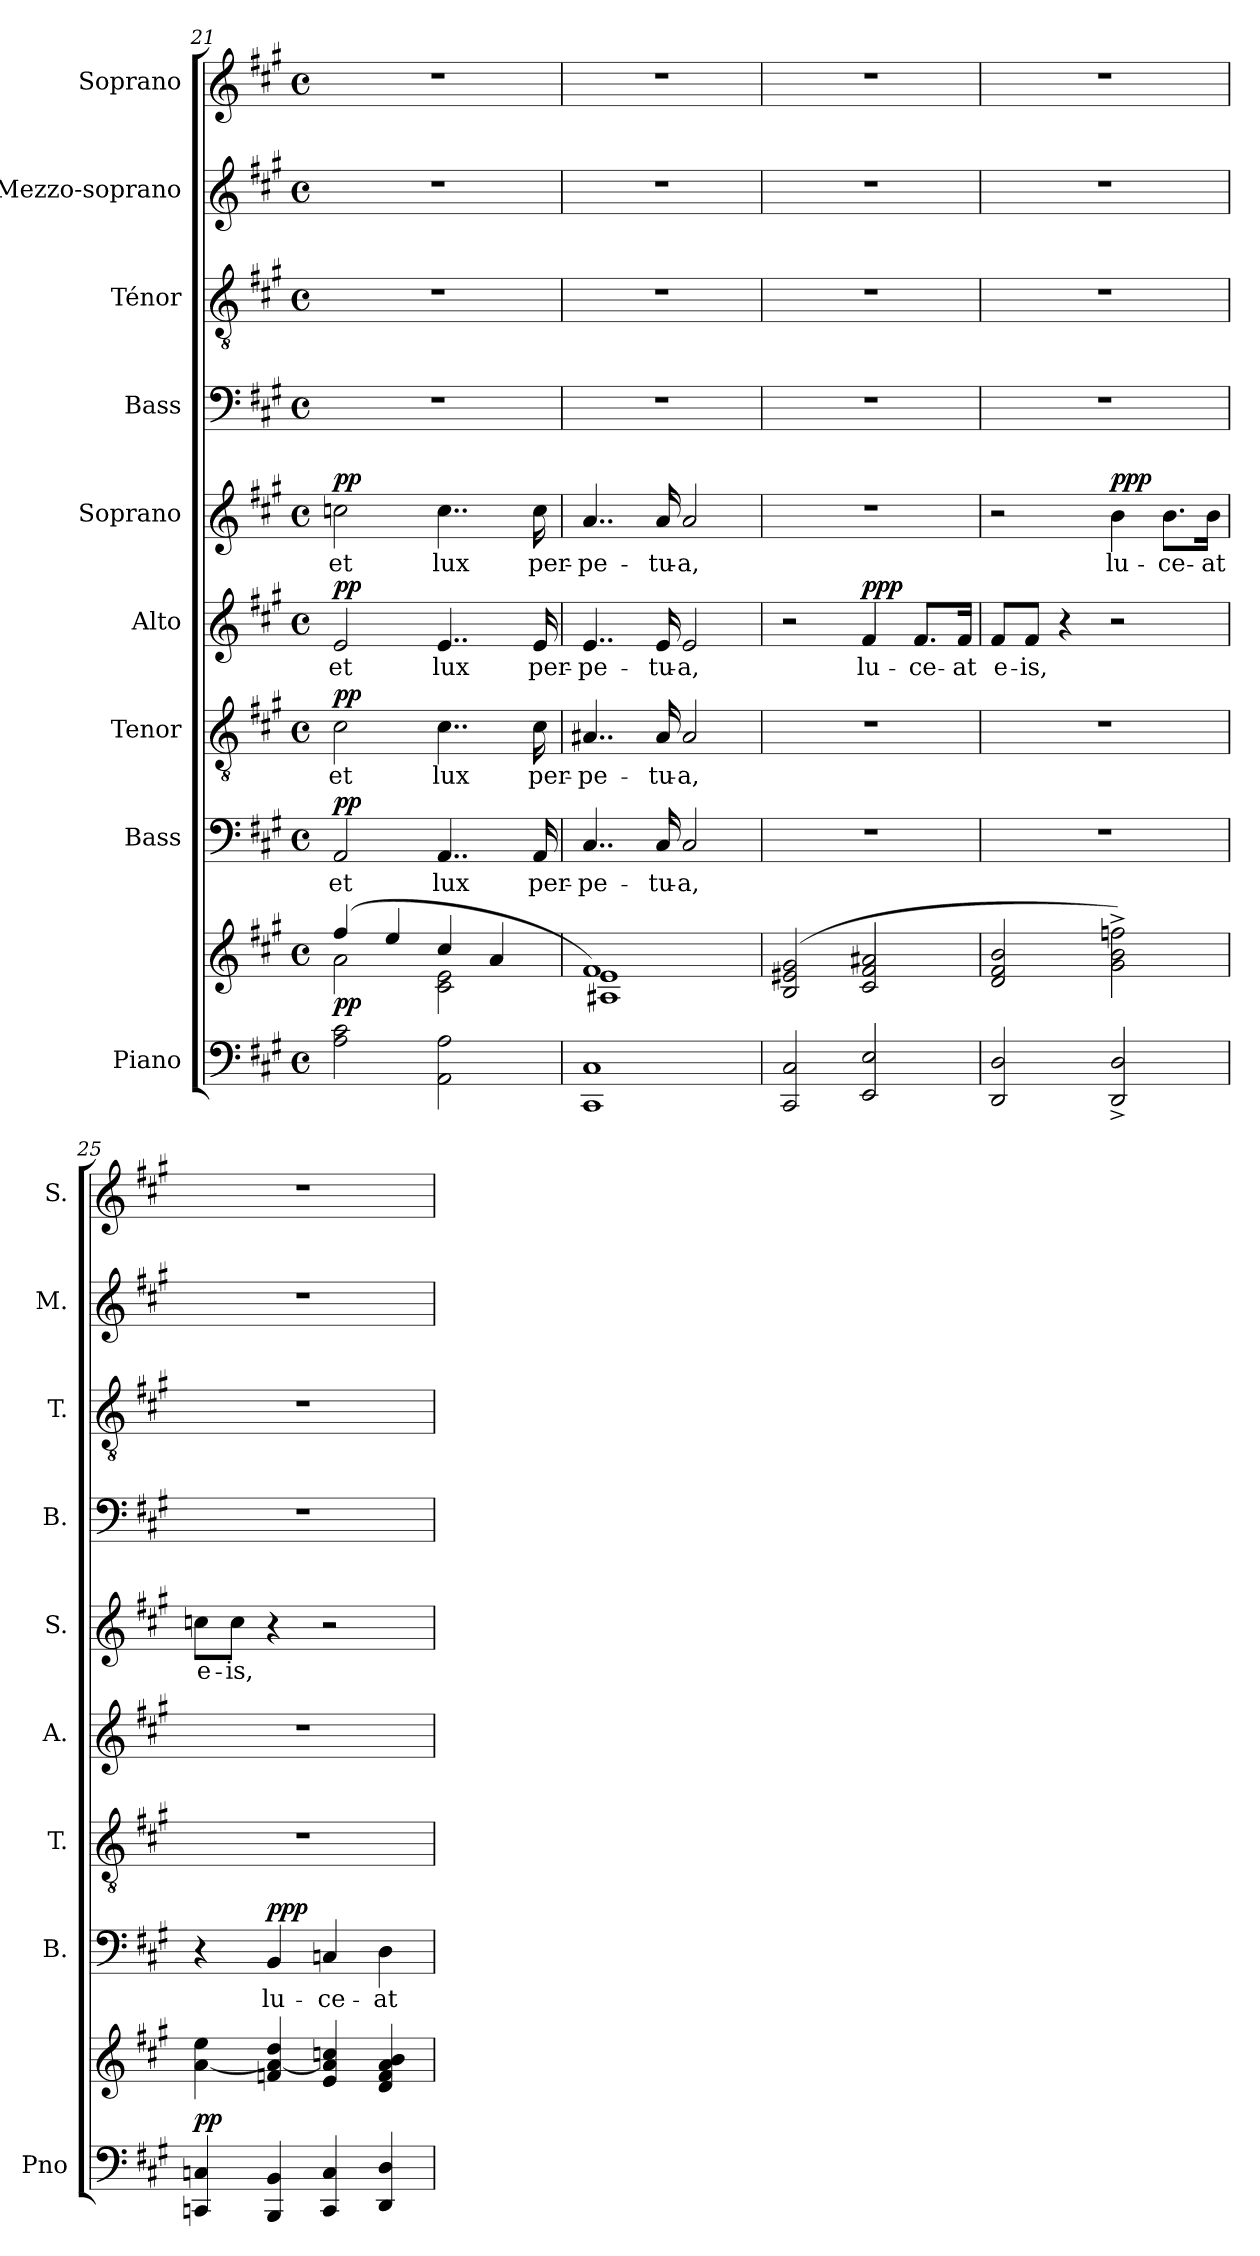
**kern	**kern	**dynam	**kern	**text	**dynam	**kern	**text	**dynam	**kern	**text	**dynam	**kern	**text	**dynam	**kern	**kern	**kern	**kern
*part9	*part9	*part9	*part8	*part8	*part8	*part7	*part7	*part7	*part6	*part6	*part6	*part5	*part5	*part5	*part4	*part3	*part2	*part1
*staff10	*staff9	*staff9/10	*staff8	*staff8	*staff8	*staff7	*staff7	*staff7	*staff6	*staff6	*staff6	*staff5	*staff5	*staff5	*staff4	*staff3	*staff2	*staff1
*I"Piano	*	*	*I"Bass	*	*	*I"Tenor	*	*	*I"Alto	*	*	*I"Soprano	*	*	*I"Bass	*I"Ténor	*I"Mezzo-soprano	*I"Soprano
*I'Pno	*	*	*I'B.	*	*	*I'T.	*	*	*I'A.	*	*	*I'S.	*	*	*I'B.	*I'T.	*I'M.	*I'S.
*clefF4	*clefG2	*	*clefF4	*	*	*clefGv2	*	*	*clefG2	*	*	*clefG2	*	*	*clefF4	*clefGv2	*clefG2	*clefG2
*	*	*	*	*	*	*	*	*	*	*	*	*ITrd2c3	*	*	*	*	*	*
*k[f#c#g#]	*k[f#c#g#]	*	*k[f#c#g#]	*	*	*k[f#c#g#]	*	*	*k[f#c#g#]	*	*	*k[f#c#g#d#a#e#]	*	*	*k[f#c#g#]	*k[f#c#g#]	*k[f#c#g#]	*k[f#c#g#]
*M4/4	*M4/4	*	*M4/4	*	*	*M4/4	*	*	*M4/4	*	*	*M4/4	*	*	*M4/4	*M4/4	*M4/4	*M4/4
*met(c)	*met(c)	*	*met(c)	*	*	*met(c)	*	*	*met(c)	*	*	*met(c)	*	*	*met(c)	*met(c)	*met(c)	*met(c)
=21	=21	=21	=21	=21	=21	=21	=21	=21	=21	=21	=21	=21	=21	=21	=21	=21	=21	=21
*	*^	*	*	*	*	*	*	*	*	*	*	*	*	*	*	*	*	*
!	!	!	!LO:DY:b	!	!LO:LY:b	!LO:DY:a	!	!LO:LY:b	!LO:DY:a	!	!LO:LY:b	!LO:DY:a	!	!LO:LY:b	!LO:DY:a	!	!	!	!
2A\ 2c#\	(4ff#/	2a\	pp	2AA/	et	pp	2c#\	et	pp	2e/	et	pp	2ani\	et	pp	1r	1r	1r	1r
.	4ee/	.	.	.	.	.	.	.	.	.	.	.	.	.	.	.	.	.	.
!	!	!	!	!	!LO:LY:b	!	!	!LO:LY:b	!	!	!LO:LY:b	!	!	!LO:LY:b	!	!	!	!	!
2AA\ 2A\	4cc#/	2c#\ 2e\	.	4..AA/	lux	.	4..c#\	lux	.	4..e/	lux	.	4..ai\	lux	.	.	.	.	.
.	4a/	.	.	.	.	.	.	.	.	.	.	.	.	.	.	.	.	.	.
!	!	!	!	!	!LO:LY:b	!	!	!LO:LY:b	!	!	!LO:LY:b	!	!	!LO:LY:b	!	!	!	!	!
.	.	.	.	16AA/	per-	.	16c#\	per-	.	16e/	per-	.	16ai\	per-	.	.	.	.	.
!!LO:LB:g=z
=22	=22	=22	=22	=22	=22	=22	=22	=22	=22	=22	=22	=22	=22	=22	=22	=22	=22	=22	=22
!	!	!	!	!	!LO:LY:b	!	!	!LO:LY:b	!	!	!LO:LY:b	!	!	!LO:LY:b	!	!	!	!	!
1CC# 1C#	1f#)	1A#X 1e	.	4..C#/	-pe-	.	4..A#X/	-pe-	.	4..e/	-pe-	.	4..f#i/	-pe-	.	1r	1r	1r	1r
!	!	!	!	!	!LO:LY:b	!	!	!LO:LY:b	!	!	!LO:LY:b	!	!	!LO:LY:b	!	!	!	!	!
.	.	.	.	16C#/	-tu-	.	16A#/	-tu-	.	16e/	-tu-	.	16f#i/	-tu-	.	.	.	.	.
!	!	!	!	!	!LO:LY:b	!	!	!LO:LY:b	!	!	!LO:LY:b	!	!	!LO:LY:b	!	!	!	!	!
.	.	.	.	2C#/	-a,	.	2A#/	-a,	.	2e/	-a,	.	2f#i/	-a,	.	.	.	.	.
*	*v	*v	*	*	*	*	*	*	*	*	*	*	*	*	*	*	*	*	*
=23	=23	=23	=23	=23	=23	=23	=23	=23	=23	=23	=23	=23	=23	=23	=23	=23	=23	=23
2CC#/ 2C#/	(2B/ 2e#X/ 2g#/	.	1r	.	.	1r	.	.	2r	.	.	1r	.	.	1r	1r	1r	1r
!	!	!	!	!	!	!	!	!	!	!LO:LY:b	!LO:DY:a	!	!	!	!	!	!	!
2EE/ 2E/	2c#/ 2f#/ 2a#X/	.	.	.	.	.	.	.	4f#/	lu-	ppp	.	.	.	.	.	.	.
!	!	!	!	!	!	!	!	!	!	!LO:LY:b	!	!	!	!	!	!	!	!
.	.	.	.	.	.	.	.	.	8.f#/L	-ce-	.	.	.	.	.	.	.	.
!	!	!	!	!	!	!	!	!	!	!LO:LY:b	!	!	!	!	!	!	!	!
.	.	.	.	.	.	.	.	.	16f#/Jk	-at	.	.	.	.	.	.	.	.
=24	=24	=24	=24	=24	=24	=24	=24	=24	=24	=24	=24	=24	=24	=24	=24	=24	=24	=24
!	!	!	!	!	!	!	!	!	!	!LO:LY:b	!	!	!	!	!	!	!	!
2DD/ 2D/	2d/ 2f#/ 2b/	.	1r	.	.	1r	.	.	8f#/L	e-	.	2r	.	.	1r	1r	1r	1r
!	!	!	!	!	!	!	!	!	!	!LO:LY:b	!	!	!	!	!	!	!	!
.	.	.	.	.	.	.	.	.	8f#/J	-is,	.	.	.	.	.	.	.	.
.	.	.	.	.	.	.	.	.	4r	.	.	.	.	.	.	.	.	.
!	!	!	!	!	!	!	!	!	!	!	!	!	!LO:LY:b	!LO:DY:a	!	!	!	!
2DD/^ 2D/^	2g#\^ 2b\^ 2ffn\^)	.	.	.	.	.	.	.	2r	.	.	4g#i\	lu-	ppp	.	.	.	.
!	!	!	!	!	!	!	!	!	!	!	!	!	!LO:LY:b	!	!	!	!	!
.	.	.	.	.	.	.	.	.	.	.	.	8.g#i\L	-ce-	.	.	.	.	.
!	!	!	!	!	!	!	!	!	!	!	!	!	!LO:LY:b	!	!	!	!	!
.	.	.	.	.	.	.	.	.	.	.	.	16g#i\Jk	-at	.	.	.	.	.
=25	=25	=25	=25	=25	=25	=25	=25	=25	=25	=25	=25	=25	=25	=25	=25	=25	=25	=25
!	!	!LO:DY:a=2	!	!	!	!	!	!	!	!	!	!	!LO:LY:b	!	!	!	!	!
4CCn/ 4Cn/	[4a\ 4ee\	pp	4r	.	.	1r	.	.	1r	.	.	8ani\L	e-	.	1r	1r	1r	1r
!	!	!	!	!	!	!	!	!	!	!	!	!	!LO:LY:b	!	!	!	!	!
.	.	.	.	.	.	.	.	.	.	.	.	8ai\J	-is,	.	.	.	.	.
!	!	!	!	!LO:LY:b	!LO:DY:a	!	!	!	!	!	!	!	!	!	!	!	!	!
4BBB/ 4BB/	4fn/ 4a/_ 4dd/	.	4BB/	lu-	ppp	.	.	.	.	.	.	4r	.	.	.	.	.	.
!	!	!	!	!LO:LY:b	!	!	!	!	!	!	!	!	!	!	!	!	!	!
4CC/ 4C/	4e/ 4a/] 4ccn/	.	4Cn/	-ce-	.	.	.	.	.	.	.	2r	.	.	.	.	.	.
!	!	!	!	!LO:LY:b	!	!	!	!	!	!	!	!	!	!	!	!	!	!
4DD/ 4D/	4d/ 4f/ 4a/ 4b/	.	4D\	-at	.	.	.	.	.	.	.	.	.	.	.	.	.	.
=	=	=	=	=	=	=	=	=	=	=	=	=	=	=	=	=	=	=
*-	*-	*-	*-	*-	*-	*-	*-	*-	*-	*-	*-	*-	*-	*-	*-	*-	*-	*-
